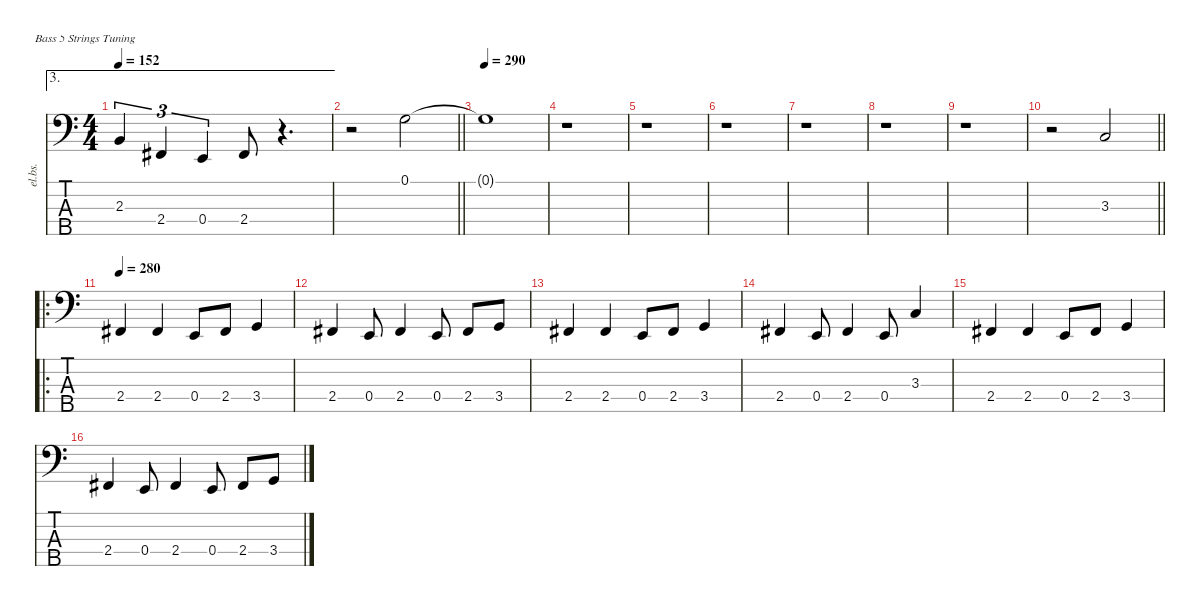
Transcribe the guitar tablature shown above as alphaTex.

\defaultSystemsLayout 4
\hideDynamics
\bracketExtendMode nobrackets
\otherSystemsTrackNameOrientation horizontal
\track ("Dave Ellefson" "el.bs.") {instrument electricbasspick}
\staff {score tabs}
\tuning (G2 D2 A1 E1 B0)
\ae 3
\ts (4 4)
\tempo 152
\clef f4
\ks c
2.3.4{tu (3 2) dy f beam Up} 2.4{acc #}.4{tu (3 2) beam Up} 0.4.4{tu (3 2) beam Up} 2.4{acc #}.8{beam Up} r.4{d beam Up} |
\barLineRight lightlight
r.2{instrument reversecymbal beam Down} 0.1.2{beam Down} |
\tempo 290
0.1{t}.1{beam Down} |
r.1{instrument electricbasspick beam Down} |
r.1{beam Down} |
r.1{beam Down} |
r.1{beam Down} |
r.1{beam Down} |
r.1{beam Down} |
\barLineRight lightlight
r.2{beam Down} 3.3.2{beam Up} |
\ro
\tempo 280
2.4{acc #}.4{beam Up} 2.4{acc #}.4{beam Up} 0.4.8{beam Up} 2.4{acc #}.8{beam Up} 3.4.4{beam Up} |
2.4{acc #}.4{beam Up} 0.4.8{beam Up} 2.4{acc #}.4{beam Up} 0.4.8{beam Up} 2.4{acc #}.8{beam Up} 3.4.8{beam Up} |
2.4{acc #}.4{beam Up} 2.4{acc #}.4{beam Up} 0.4.8{beam Up} 2.4{acc #}.8{beam Up} 3.4.4{beam Up} |
2.4{acc #}.4{beam Up} 0.4.8{beam Up} 2.4{acc #}.4{beam Up} 0.4.8{beam Up} 3.3.4{beam Up} |
2.4{acc #}.4{beam Up} 2.4{acc #}.4{beam Up} 0.4.8{beam Up} 2.4{acc #}.8{beam Up} 3.4.4{beam Up} |
2.4{acc #}.4{beam Up} 0.4.8{beam Up} 2.4{acc #}.4{beam Up} 0.4.8{beam Up} 2.4{acc #}.8{beam Up} 3.4.8{beam Up}
